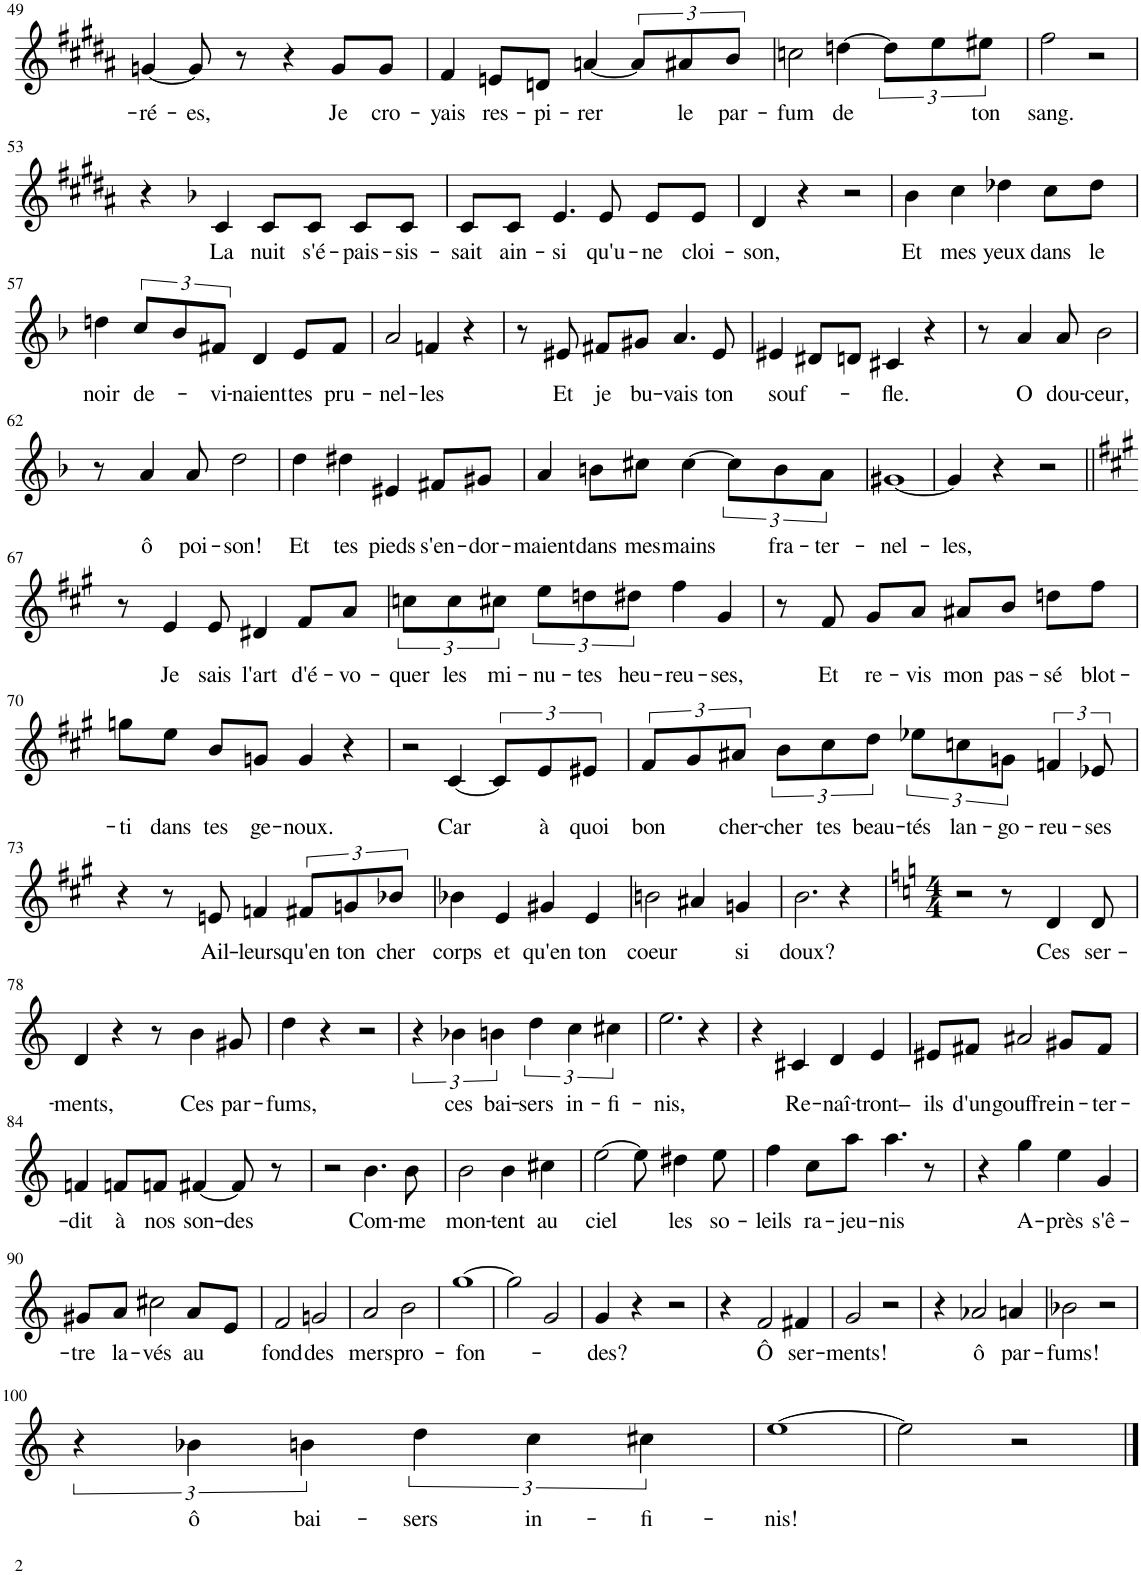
**kern	**text
*part1	*part1
*staff1	*staff1
*I"Piano	*
*I'Pno	*
!!LO:PB:g=z
*clefG2	*
*k[f#c#g#d#a#]	*
*M4/4	*
=49	=49
!	!LO:LY:b
[4gn/	-ré-
!	!LO:LY:b
8g/]	-es,
8r	.
4r	.
!	!LO:LY:b
8g/L	Je
!	!LO:LY:b
8g/J	cro-
=50	=50
!	!LO:LY:b
4f#/	-yais
!	!LO:LY:b
8en/L	res-
!	!LO:LY:b
8dn/J	-pi-
!	!LO:LY:b
[4an/	-rer
12a/L]	.
!	!LO:LY:b
12a#X/	le
!	!LO:LY:b
12b/J	par-
=51	=51
!	!LO:LY:b
2ccn\	-fum
!	!LO:LY:b
[4ddn\	de
12dd\L]	.
12ee\	.
!	!LO:LY:b
12ee#X\J	ton
=52	=52
!	!LO:LY:b
2ff#\	sang.
2r	.
!!LO:LB:g=z
=53	=53
4r	.
!	!LO:LY:b
4c/	La
!	!LO:LY:b
8c/L	nuit
!	!LO:LY:b
8c/J	s'é-
!	!LO:LY:b
8c/L	-pais-
!	!LO:LY:b
8c/J	-sis-
=54	=54
!	!LO:LY:b
8c/L	-sait
!	!LO:LY:b
8c/J	ain-
!	!LO:LY:b
4.e/	-si
!	!LO:LY:b
8e/	qu'u-
!	!LO:LY:b
8e/L	-ne
!	!LO:LY:b
8e/J	cloi-
=55	=55
!	!LO:LY:b
4d/	-son,
4r	.
2r	.
=56	=56
!	!LO:LY:b
4b-\	Et
!	!LO:LY:b
4cc\	mes
!	!LO:LY:b
4dd-X\	yeux
!	!LO:LY:b
8cc\L	dans
!	!LO:LY:b
8dd-\J	le
!!LO:LB:g=z
=57	=57
!	!LO:LY:b
4ddn\	noir
!	!LO:LY:b
12cc/L	de-
12b-/	.
!	!LO:LY:b
12f#X/J	vi-
!	!LO:LY:b
4d/	-naient
!	!LO:LY:b
8e/L	tes
!	!LO:LY:b
8f#/J	pru-
=58	=58
!	!LO:LY:b
2a/	-nel-
!	!LO:LY:b
4fn/	-les
4r	.
=59	=59
8r	.
!	!LO:LY:b
8e#X/	Et
!	!LO:LY:b
8f#X/L	je
!	!LO:LY:b
8g#X/J	bu-
!	!LO:LY:b
4.a/	-vais
!	!LO:LY:b
8e#/	ton
=60	=60
!	!LO:LY:b
4e#X/	souf-
8d#X/L	.
8dn/J	.
!	!LO:LY:b
4c#X/	-fle.
4r	.
=61	=61
8r	.
!	!LO:LY:b
4a/	O
!	!LO:LY:b
8a/	dou-
!	!LO:LY:b
2b-\	-ceur,
!!LO:LB:g=z
=62	=62
8r	.
!	!LO:LY:b
4a/	ô
!	!LO:LY:b
8a/	poi-
!	!LO:LY:b
2dd\	-son!
=63	=63
!	!LO:LY:b
4dd\	Et
!	!LO:LY:b
4dd#X\	tes
!	!LO:LY:b
4e#X/	pieds
!	!LO:LY:b
8f#X/L	s'en-
!	!LO:LY:b
8g#X/J	-dor-
=64	=64
!	!LO:LY:b
4a/	-maient
!	!LO:LY:b
8bn\L	dans
!	!LO:LY:b
8cc#X\J	mes
!	!LO:LY:b
[4cc#\	mains
12cc#\L]	.
!	!LO:LY:b
12b\	fra-
!	!LO:LY:b
12a\J	-ter-
=65	=65
!	!LO:LY:b
[1g#X	-nel-
=66	=66
!	!LO:LY:b
4g#/]	-les,
4r	.
2r	.
!!LO:LB:g=z
=67||	=67||
*k[f#c#g#]	*
8r	.
!	!LO:LY:b
4e/	Je
!	!LO:LY:b
8e/	sais
!	!LO:LY:b
4d#X/	l'art
!	!LO:LY:b
8f#/L	d'é-
!	!LO:LY:b
8a/J	-vo-
=68	=68
!	!LO:LY:b
12ccn\L	-quer
!	!LO:LY:b
12cc\	les
!	!LO:LY:b
12cc#X\J	mi-
!	!LO:LY:b
12ee\L	-nu-
!	!LO:LY:b
12ddn\	-tes
!	!LO:LY:b
12dd#X\J	heu-
!	!LO:LY:b
4ff#\	-reu-
!	!LO:LY:b
4g#/	-ses,
=69	=69
8r	.
!	!LO:LY:b
8f#/	Et
!	!LO:LY:b
8g#/L	re-
!	!LO:LY:b
8a/J	-vis
!	!LO:LY:b
8a#X/L	mon
!	!LO:LY:b
8b/J	pas-
!	!LO:LY:b
8ddn\L	-sé
!	!LO:LY:b
8ff#\J	blot-
!!LO:LB:g=z
=70	=70
!	!LO:LY:b
8ggn\L	-ti
!	!LO:LY:b
8ee\J	dans
!	!LO:LY:b
8b/L	tes
!	!LO:LY:b
8gn/J	ge-
!	!LO:LY:b
4g/	-noux.
4r	.
=71	=71
2r	.
!	!LO:LY:b
[4c#/	Car
12c#/L]	.
!	!LO:LY:b
12e/	à
!	!LO:LY:b
12e#X/J	quoi
=72	=72
!	!LO:LY:b
12f#/L	bon
12g#/	.
!	!LO:LY:b
12a#X/J	cher-
!	!LO:LY:b
12b\L	-cher
!	!LO:LY:b
12cc#\	tes
!	!LO:LY:b
12dd\J	beau-
!	!LO:LY:b
12ee-X\L	-tés
!	!LO:LY:b
12ccn\	lan-
!	!LO:LY:b
12gn\J	-go-
!	!LO:LY:b
6fn/	-reu-
!	!LO:LY:b
12e-X/	-ses
!!LO:LB:g=z
=73	=73
4r	.
8r	.
!	!LO:LY:b
8en/	Ail-
!	!LO:LY:b
4fn/	-leurs
!	!LO:LY:b
12f#X/L	qu'en
!	!LO:LY:b
12gn/	ton
!	!LO:LY:b
12b-X/J	cher
=74	=74
!	!LO:LY:b
4b-X\	corps
!	!LO:LY:b
4e/	et
!	!LO:LY:b
4g#X/	qu'en
!	!LO:LY:b
4e/	ton
=75	=75
!	!LO:LY:b
2bn\	coeur
4a#X/	.
!	!LO:LY:b
4gn/	si
=76	=76
!	!LO:LY:b
2.b\	doux?
4r	.
=77	=77
*k[]	*
*M4/4	*
2r	.
8r	.
!	!LO:LY:b
4d/	Ces
!	!LO:LY:b
8d/	ser-
!!LO:LB:g=z
=78	=78
!	!LO:LY:b
4d/	-ments,
4r	.
8r	.
!	!LO:LY:b
4b\	Ces
!	!LO:LY:b
8g#X/	par-
=79	=79
!	!LO:LY:b
4dd\	-fums,
4r	.
2r	.
=80	=80
6r	.
!	!LO:LY:b
6b-X\	ces
!	!LO:LY:b
6bn\	bai-
!	!LO:LY:b
6dd\	-sers
!	!LO:LY:b
6cc\	in-
!	!LO:LY:b
6cc#X\	-fi-
=81	=81
!	!LO:LY:b
2.ee\	-nis,
4r	.
=82	=82
4r	.
!	!LO:LY:b
4c#X/	Re-
!	!LO:LY:b
4d/	-naî-
!	!LO:LY:b
4e/	-tront–
=83	=83
!	!LO:LY:b
8e#X/L	ils
!	!LO:LY:b
8f#X/J	d'un
!	!LO:LY:b
2a#X/	gouffre
!	!LO:LY:b
8g#X/L	in-
!	!LO:LY:b
8f#/J	-ter-
!!LO:LB:g=z
=84	=84
!	!LO:LY:b
4fn/	-dit
!	!LO:LY:b
8fn/L	à
!	!LO:LY:b
8fn/J	nos
!	!LO:LY:b
[4f#X/	son-
!	!LO:LY:b
8f#/]	-des
8r	.
=85	=85
2r	.
!	!LO:LY:b
4.b\	Com-
!	!LO:LY:b
8b\	-me
=86	=86
!	!LO:LY:b
2b\	mon-
!	!LO:LY:b
4b\	-tent
!	!LO:LY:b
4cc#X\	au
=87	=87
!	!LO:LY:b
[2ee\	ciel
8ee\]	.
!	!LO:LY:b
4dd#X\	les
!	!LO:LY:b
8ee\	so-
=88	=88
!	!LO:LY:b
4ff\	-leils
!	!LO:LY:b
8cc\L	ra-
!	!LO:LY:b
8aa\J	-jeu-
!	!LO:LY:b
4.aa\	-nis
8r	.
=89	=89
4r	.
!	!LO:LY:b
4gg\	A-
!	!LO:LY:b
4ee\	-près
!	!LO:LY:b
4g/	s'ê-
!!LO:LB:g=z
=90	=90
!	!LO:LY:b
8g#X/L	-tre
!	!LO:LY:b
8a/J	la-
!	!LO:LY:b
2cc#X\	-vés
!	!LO:LY:b
8a/L	au
8e/J	.
=91	=91
!	!LO:LY:b
2f/	fond
!	!LO:LY:b
2gn/	des
=92	=92
!	!LO:LY:b
2a/	mers
!	!LO:LY:b
2b\	pro-
=93	=93
!	!LO:LY:b
[1gg	-fon-
=94	=94
2gg\]	.
2g/	.
=95	=95
!	!LO:LY:b
4g/	-des?
4r	.
2r	.
=96	=96
4r	.
!	!LO:LY:b
2f/	Ô
!	!LO:LY:b
4f#X/	ser-
=97	=97
!	!LO:LY:b
2g/	-ments!
2r	.
=98	=98
4r	.
!	!LO:LY:b
2a-X/	ô
!	!LO:LY:b
4an/	par-
=99	=99
!	!LO:LY:b
2b-X\	-fums!
2r	.
!!LO:LB:g=z
=100	=100
6r	.
!	!LO:LY:b
6b-X\	ô
!	!LO:LY:b
6bn\	bai-
!	!LO:LY:b
6dd\	-sers
!	!LO:LY:b
6cc\	in-
!	!LO:LY:b
6cc#X\	-fi-
=101	=101
!	!LO:LY:b
[1ee	-nis!
=102	=102
2ee\]	.
2r	.
==	==
*-	*-
